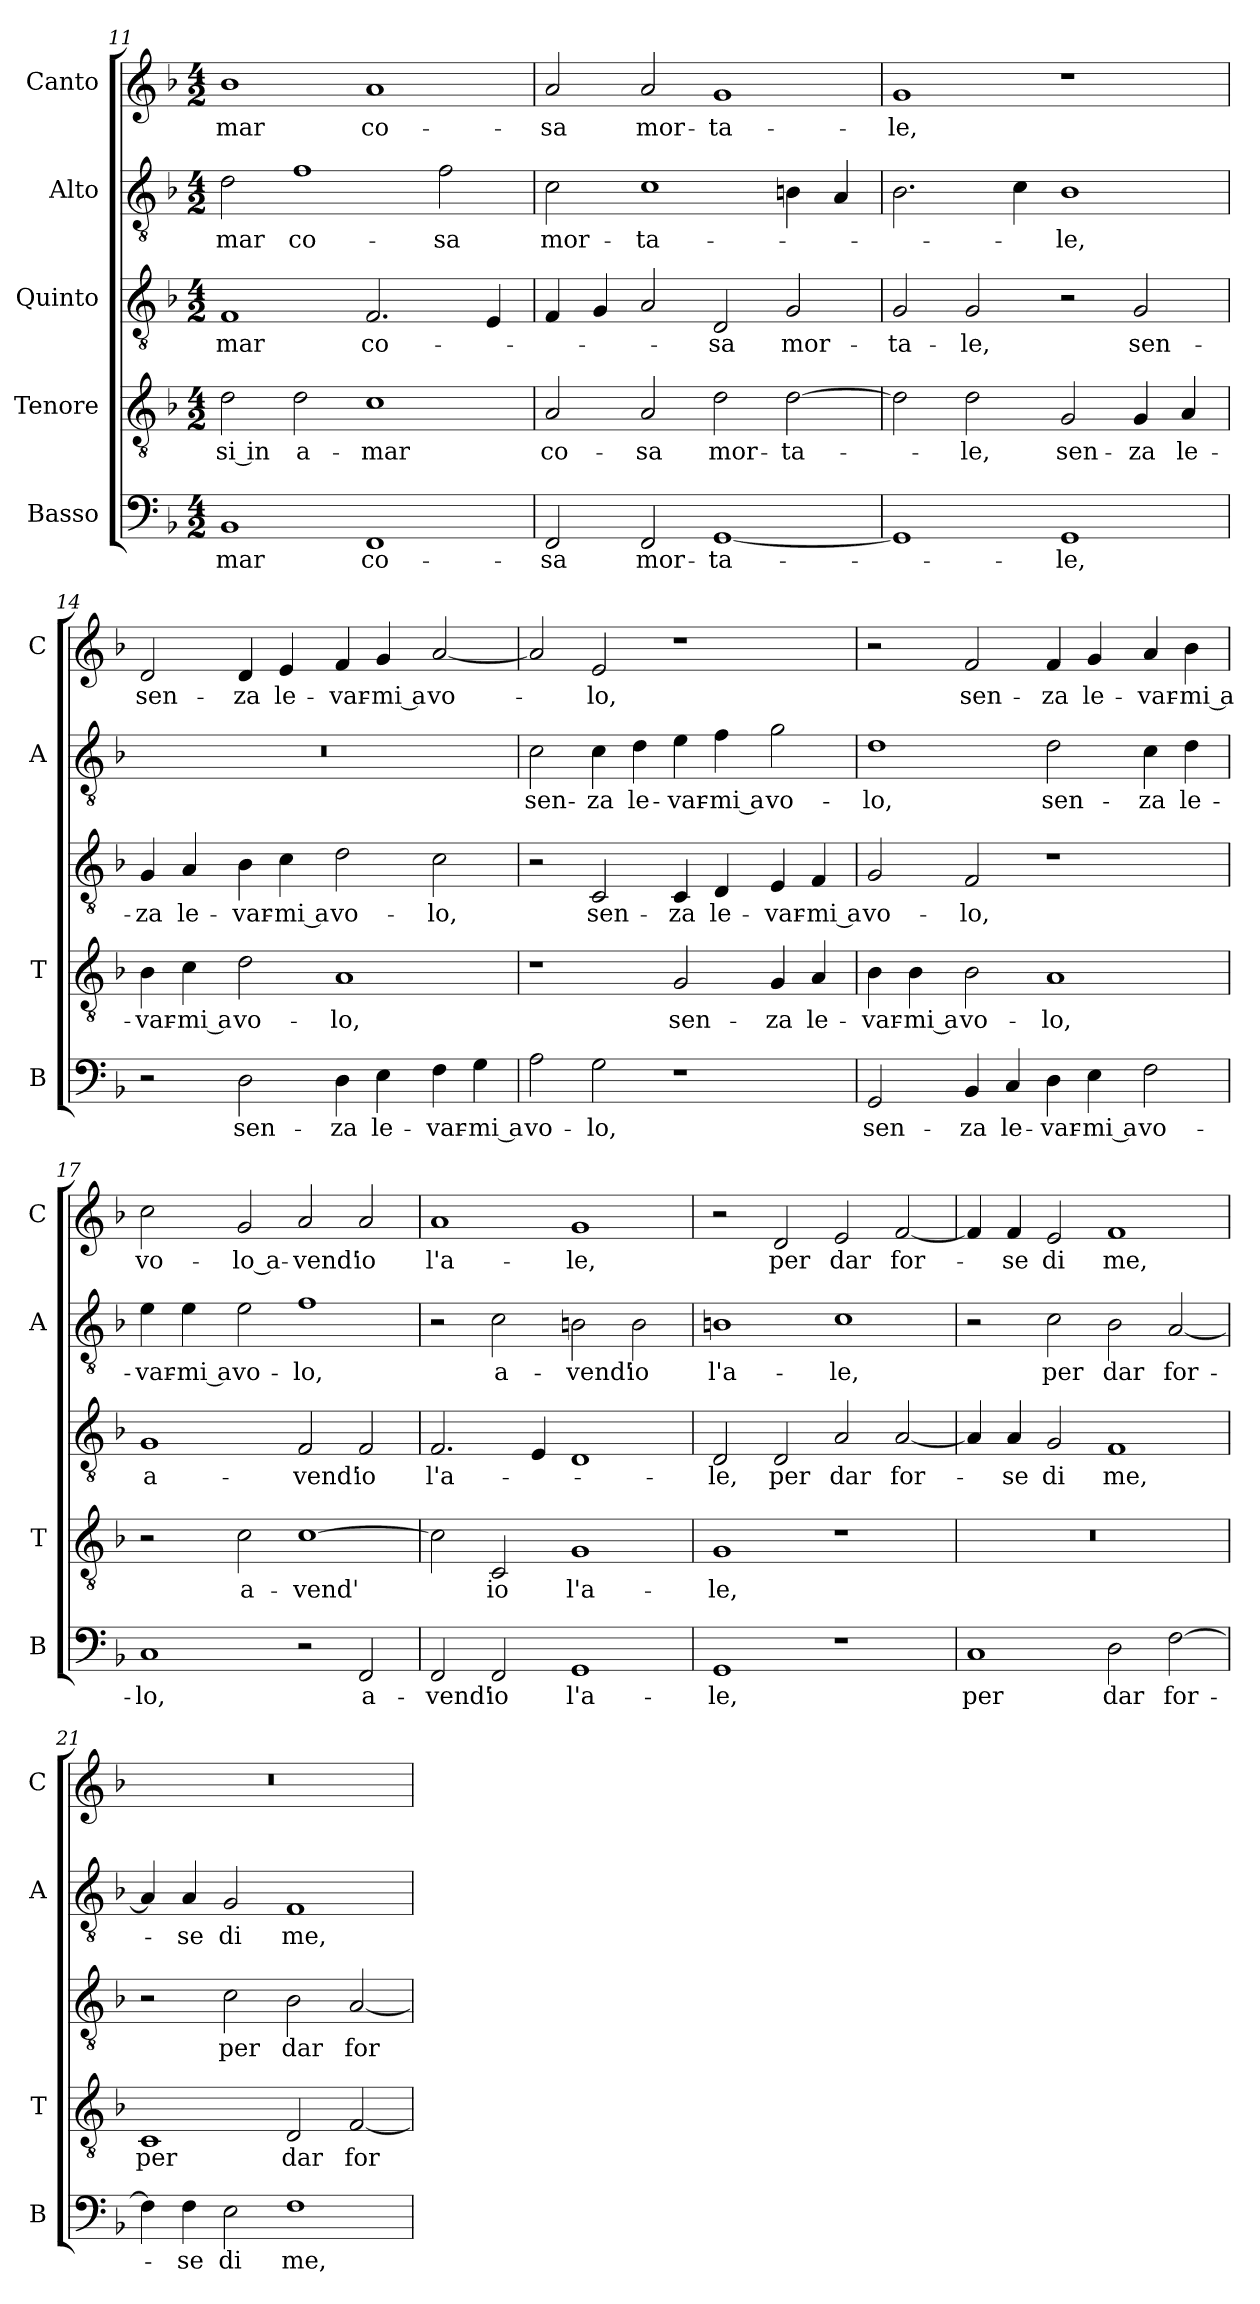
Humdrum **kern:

**kern	**text	**kern	**text	**kern	**text	**kern	**text	**kern	**text
*part5	*part5	*part4	*part4	*part3	*part3	*part2	*part2	*part1	*part1
*staff5	*staff5	*staff4	*staff4	*staff3	*staff3	*staff2	*staff2	*staff1	*staff1
*I"Basso	*	*I"Tenore	*	*I"Quinto	*	*I"Alto	*	*I"Canto	*
*I'B	*	*I'T	*	*	*	*I'A	*	*I'C	*
*clefF4	*	*clefGv2	*	*clefGv2	*	*clefGv2	*	*clefG2	*
*k[b-]	*	*k[b-]	*	*k[b-]	*	*k[b-]	*	*k[b-]	*
*F:	*	*F:	*	*F:	*	*F:	*	*F:	*
*M4/2	*	*M4/2	*	*M4/2	*	*M4/2	*	*M4/2	*
=11	=11	=11	=11	=11	=11	=11	=11	=11	=11
!	!LO:LY:b	!	!LO:LY:b	!	!LO:LY:b	!	!LO:LY:b	!	!LO:LY:b
1BB-	-mar	2d\	-si in	1F	-mar	2d\	-mar	1b-	-mar
!	!	!	!LO:LY:b	!	!	!	!LO:LY:b	!	!
.	.	2d\	a-	.	.	1f	co-	.	.
!	!LO:LY:b	!	!LO:LY:b	!	!LO:LY:b	!	!	!	!LO:LY:b
1FF	co-	1c	-mar	2.F/	co-	.	.	1a	co-
!	!	!	!	!	!	!	!LO:LY:b	!	!
.	.	.	.	.	.	2f\	-sa	.	.
.	.	.	.	4E/	.	.	.	.	.
!!LO:PB:g=z
=12	=12	=12	=12	=12	=12	=12	=12	=12	=12
!	!LO:LY:b	!	!LO:LY:b	!	!	!	!LO:LY:b	!	!LO:LY:b
2FF/	-sa	2A/	co-	4F/	.	2c\	mor-	2a/	-sa
.	.	.	.	4G/	.	.	.	.	.
!	!LO:LY:b	!	!LO:LY:b	!	!	!	!LO:LY:b	!	!LO:LY:b
2FF/	mor-	2A/	-sa	2A/	.	1c	-ta-	2a/	mor-
!	!LO:LY:b	!	!LO:LY:b	!	!LO:LY:b	!	!	!	!LO:LY:b
[1GG	-ta-	2d\	mor-	2D/	-sa	.	.	1g	-ta-
!	!	!	!LO:LY:b	!	!LO:LY:b	!	!	!	!
.	.	[2d\	-ta-	2G/	mor-	4Bn\	.	.	.
.	.	.	.	.	.	4A/	.	.	.
=13	=13	=13	=13	=13	=13	=13	=13	=13	=13
!	!	!	!	!	!LO:LY:b	!	!	!	!LO:LY:b
1GG]	.	2d\]	.	2G/	-ta-	2.B-\	.	1g	-le,
!	!	!	!LO:LY:b	!	!LO:LY:b	!	!	!	!
.	.	2d\	-le,	2G/	-le,	.	.	.	.
.	.	.	.	.	.	4c\	.	.	.
!	!LO:LY:b	!	!LO:LY:b	!	!	!	!LO:LY:b	!	!
1GG	-le,	2G/	sen-	2r	.	1B-	-le,	1r	.
!	!	!	!LO:LY:b	!	!LO:LY:b	!	!	!	!
.	.	4G/	-za	2G/	sen-	.	.	.	.
!	!	!	!LO:LY:b	!	!	!	!	!	!
.	.	4A/	le-	.	.	.	.	.	.
=14	=14	=14	=14	=14	=14	=14	=14	=14	=14
!	!	!	!LO:LY:b	!	!LO:LY:b	!	!	!	!LO:LY:b
2r	.	4B-\	-var-	4G/	-za	0r	.	2d/	sen-
!	!	!	!LO:LY:b	!	!LO:LY:b	!	!	!	!
.	.	4c\	-mi a	4A/	le-	.	.	.	.
!	!LO:LY:b	!	!LO:LY:b	!	!LO:LY:b	!	!	!	!LO:LY:b
2D\	sen-	2d\	vo-	4B-\	-var-	.	.	4d/	-za
!	!	!	!	!	!LO:LY:b	!	!	!	!LO:LY:b
.	.	.	.	4c\	-mi a	.	.	4e/	le-
!	!LO:LY:b	!	!LO:LY:b	!	!LO:LY:b	!	!	!	!LO:LY:b
4D\	-za	1A	-lo,	2d\	vo-	.	.	4f/	-var-
!	!LO:LY:b	!	!	!	!	!	!	!	!LO:LY:b
4E\	le-	.	.	.	.	.	.	4g/	-mi a
!	!LO:LY:b	!	!	!	!LO:LY:b	!	!	!	!LO:LY:b
4F\	-var-	.	.	2c\	-lo,	.	.	[2a/	vo-
!	!LO:LY:b	!	!	!	!	!	!	!	!
4G\	-mi a	.	.	.	.	.	.	.	.
=15	=15	=15	=15	=15	=15	=15	=15	=15	=15
!	!LO:LY:b	!	!	!	!	!	!LO:LY:b	!	!
2A\	vo-	1r	.	2r	.	2c\	sen-	2a/]	.
!	!LO:LY:b	!	!	!	!LO:LY:b	!	!LO:LY:b	!	!LO:LY:b
2G\	-lo,	.	.	2C/	sen-	4c\	-za	2e/	-lo,
!	!	!	!	!	!	!	!LO:LY:b	!	!
.	.	.	.	.	.	4d\	le-	.	.
!	!	!	!LO:LY:b	!	!LO:LY:b	!	!LO:LY:b	!	!
1r	.	2G/	sen-	4C/	-za	4e\	-var-	1r	.
!	!	!	!	!	!LO:LY:b	!	!LO:LY:b	!	!
.	.	.	.	4D/	le-	4f\	-mi a	.	.
!	!	!	!LO:LY:b	!	!LO:LY:b	!	!LO:LY:b	!	!
.	.	4G/	-za	4E/	-var-	2g\	vo-	.	.
!	!	!	!LO:LY:b	!	!LO:LY:b	!	!	!	!
.	.	4A/	le-	4F/	-mi a	.	.	.	.
=16	=16	=16	=16	=16	=16	=16	=16	=16	=16
!	!LO:LY:b	!	!LO:LY:b	!	!LO:LY:b	!	!LO:LY:b	!	!
2GG/	sen-	4B-\	-var-	2G/	vo-	1d	-lo,	2r	.
!	!	!	!LO:LY:b	!	!	!	!	!	!
.	.	4B-\	-mi a	.	.	.	.	.	.
!	!LO:LY:b	!	!LO:LY:b	!	!LO:LY:b	!	!	!	!LO:LY:b
4BB-/	-za	2B-\	vo-	2F/	-lo,	.	.	2f/	sen-
!	!LO:LY:b	!	!	!	!	!	!	!	!
4C/	le-	.	.	.	.	.	.	.	.
!	!LO:LY:b	!	!LO:LY:b	!	!	!	!LO:LY:b	!	!LO:LY:b
4D\	-var-	1A	-lo,	1r	.	2d\	sen-	4f/	-za
!	!LO:LY:b	!	!	!	!	!	!	!	!LO:LY:b
4E\	-mi a	.	.	.	.	.	.	4g/	le-
!	!LO:LY:b	!	!	!	!	!	!LO:LY:b	!	!LO:LY:b
2F\	vo-	.	.	.	.	4c\	-za	4a/	-var-
!	!	!	!	!	!	!	!LO:LY:b	!	!LO:LY:b
.	.	.	.	.	.	4d\	le-	4b-\	-mi a
!!LO:LB:g=z
=17	=17	=17	=17	=17	=17	=17	=17	=17	=17
!	!LO:LY:b	!	!	!	!LO:LY:b	!	!LO:LY:b	!	!LO:LY:b
1C	-lo,	2r	.	1G	a-	4e\	-var-	2cc\	vo-
!	!	!	!	!	!	!	!LO:LY:b	!	!
.	.	.	.	.	.	4e\	-mi a	.	.
!	!	!	!LO:LY:b	!	!	!	!LO:LY:b	!	!LO:LY:b
.	.	2c\	a-	.	.	2e\	vo-	2g/	-lo a-
!	!	!	!LO:LY:b	!	!LO:LY:b	!	!LO:LY:b	!	!LO:LY:b
2r	.	[1c	-vend'	2F/	-vend'	1f	-lo,	2a/	-vend'
!	!LO:LY:b	!	!	!	!LO:LY:b	!	!	!	!LO:LY:b
2FF/	a-	.	.	2F/	io	.	.	2a/	io
=18	=18	=18	=18	=18	=18	=18	=18	=18	=18
!	!LO:LY:b	!	!	!	!LO:LY:b	!	!	!	!LO:LY:b
2FF/	-vend'	2c\]	.	2.F/	l'a-	2r	.	1a	l'a-
!	!LO:LY:b	!	!LO:LY:b	!	!	!	!LO:LY:b	!	!
2FF/	io	2C/	io	.	.	2c\	a-	.	.
.	.	.	.	4E/	.	.	.	.	.
!	!LO:LY:b	!	!LO:LY:b	!	!	!	!LO:LY:b	!	!LO:LY:b
1GG	l'a-	1G	l'a-	1D	.	2Bn\	-vend'	1g	-le,
!	!	!	!	!	!	!	!LO:LY:b	!	!
.	.	.	.	.	.	2B\	io	.	.
=19	=19	=19	=19	=19	=19	=19	=19	=19	=19
!	!LO:LY:b	!	!LO:LY:b	!	!LO:LY:b	!	!LO:LY:b	!	!
1GG	-le,	1G	-le,	2D/	-le,	1Bn	l'a-	2r	.
!	!	!	!	!	!LO:LY:b	!	!	!	!LO:LY:b
.	.	.	.	2D/	per	.	.	2d/	per
!	!	!	!	!	!LO:LY:b	!	!LO:LY:b	!	!LO:LY:b
1r	.	1r	.	2A/	dar	1c	-le,	2e/	dar
!	!	!	!	!	!LO:LY:b	!	!	!	!LO:LY:b
.	.	.	.	[2A/	for-	.	.	[2f/	for-
=20	=20	=20	=20	=20	=20	=20	=20	=20	=20
!	!LO:LY:b	!	!	!	!	!	!	!	!
1C	per	0r	.	4A/]	.	2r	.	4f/]	.
!	!	!	!	!	!LO:LY:b	!	!	!	!LO:LY:b
.	.	.	.	4A/	-se	.	.	4f/	-se
!	!	!	!	!	!LO:LY:b	!	!LO:LY:b	!	!LO:LY:b
.	.	.	.	2G/	di	2c\	per	2e/	di
!	!LO:LY:b	!	!	!	!LO:LY:b	!	!LO:LY:b	!	!LO:LY:b
2D\	dar	.	.	1F	me,	2B-\	dar	1f	me,
!	!LO:LY:b	!	!	!	!	!	!LO:LY:b	!	!
[2F\	for-	.	.	.	.	[2A/	for-	.	.
=21	=21	=21	=21	=21	=21	=21	=21	=21	=21
!	!	!	!LO:LY:b	!	!	!	!	!	!
4F\]	.	1C	per	2r	.	4A/]	.	0r	.
!	!LO:LY:b	!	!	!	!	!	!LO:LY:b	!	!
4F\	-se	.	.	.	.	4A/	-se	.	.
!	!LO:LY:b	!	!	!	!LO:LY:b	!	!LO:LY:b	!	!
2E\	di	.	.	2c\	per	2G/	di	.	.
!	!LO:LY:b	!	!LO:LY:b	!	!LO:LY:b	!	!LO:LY:b	!	!
1F	me,	2D/	dar	2B-\	dar	1F	me,	.	.
!	!	!	!LO:LY:b	!	!LO:LY:b	!	!	!	!
.	.	[2F/	for-	[2A/	for-	.	.	.	.
=	=	=	=	=	=	=	=	=	=
*-	*-	*-	*-	*-	*-	*-	*-	*-	*-
